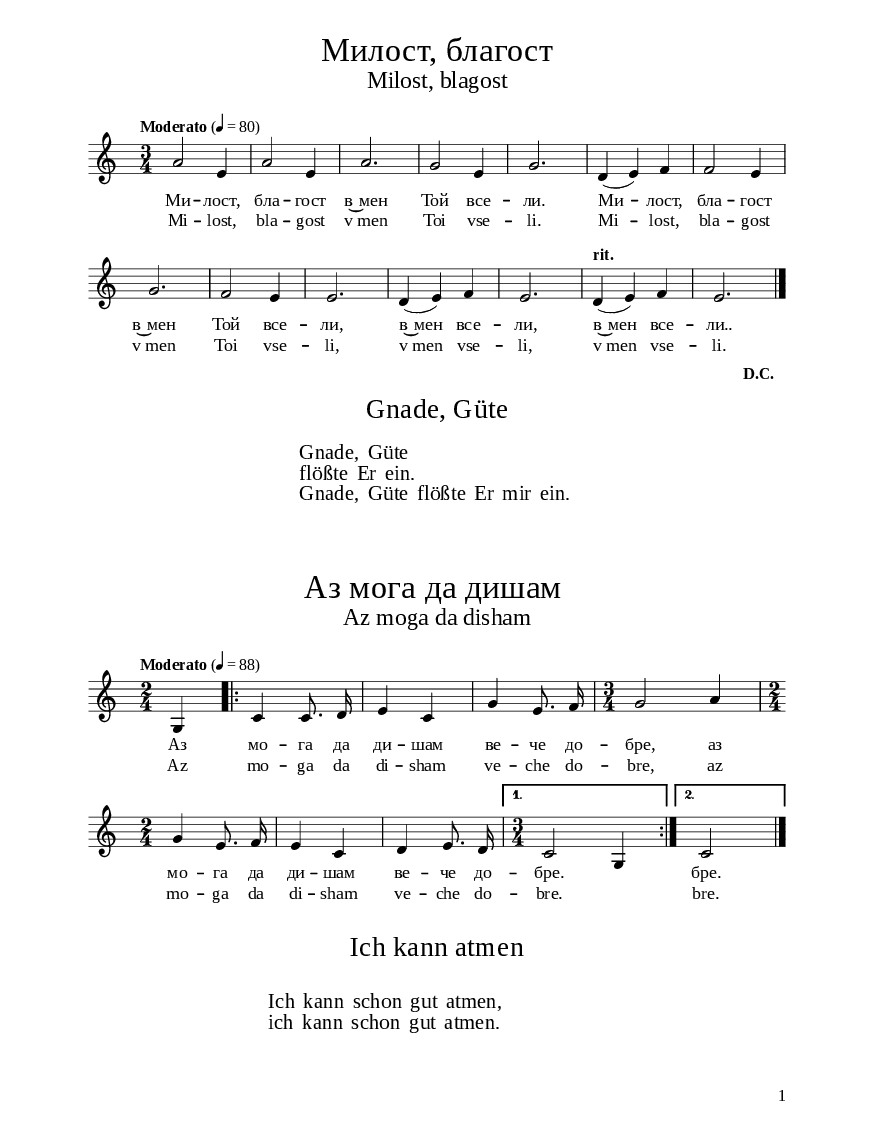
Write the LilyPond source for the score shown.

\version "2.24.0"

% include paper part and global functions
\include "include/globals.ily"

\bookpart {
  \label #'ref171_1
  \tocItem \markup "Милост, благост – Milost, blagost"


  \include "include/bookpart-paper.ily"
  \score {
    \include "include/score-layout.ily"

    \new Voice \absolute {
      \clef treble
      \key a \minor
      \time 3/4
      \tempoFunc "Moderato" 4 "80"
      \autoBeamOff

      a'2 e'4 | % 2
      a'2 e'4 | % 3
      a'2. | % 4
      g'2 e'4 | % 5
      g'2. | % 6
      d'4 ( e'4 ) f'4 | % 7
      f'2 e'4 \break | % 8
      g'2. | % 9
      f'2 e'4 |
      e'2. | % 11
      d'4 ( e'4 ) f'4 | % 12
      e'2. | % 13
      \tempo "rit."  d'4  ( e'4 ) f'4 | % 14
      e'2.\bar "|."

    }

    \addlyrics {
      Ми -- лост, бла -- гост в~мен Той все -- ли.  Ми -- лост, бла -- гост   в~мен Той все -- ли, в~мен все -- ли, в~мен все -- ли..}
      \addlyrics {
        Mi -- lost,
        bla -- gost v_men Toi vse -- li. Mi -- lost, bla
        -- gost v_men Toi vse -- li, v_men vse -- li,
        v_men vse -- li.}


        \header {
          title = \titleFunc "Милост, благост" "Milost, blagost"
        }

        \midi{}

      } % score

      \markup \dc-one "D.C."

      % include foreign translation(s) of the song
      \version "2.24.0"

\markup \fill-line { \fontsize #deTitleFontSize "Gnade, Güte" }
\markup \null
\markup \null
\markup \fontsize #deCoupletFontSize {
  \hspace #19
  \override #`(baseline-skip . ,deCoupletBaselineSkip)

  \column {

\line { " "Gnade, Güte}

\line { " "flößte Er ein. }

\line { " "Gnade, Güte flößte Er mir ein.}
  }
}


       \markup \empty-three

         \label #'ref171_2
        \tocItem \markup "Аз мога да дишам – Az moga da disham"

      \include "include/bookpart-paper.ily"
      \score {
        \include "include/score-layout.ily"

        \new Voice \absolute {
          \clef treble
          \key c \major
          \time 2/4
          \tempoFunc "Moderato" 4 "88"
          \autoBeamOff
          \partial 4
          g4 \repeat volta 2 {
            |
            c'4 c'8. d'16 | % 3
            e'4 c'4 | % 4
            g'4 e'8. f'16 | % 5
            \time 3/4  g'2 a'4 |  \break
            \time 2/4  g'4 e'8. f'16 | % 7
            e'4 c'4 | % 8
            d'4 e'8. d'16 | % 9
            \time 3/4
          }
          \alternative {
            {
              c'2 g4 |

            }
            {c'2 \bar "|."  }
          }
        }

        \addlyrics {
          Аз мо -- га
          да ди -- шам ве -- че до -- бре, аз мо -- га
          да ди -- шам ве -- че до -- бре. \skip4 бре.}
          \addlyrics {
            Az mo -- ga
            da di -- sham ve -- che do -- bre, az mo -- ga
            da di -- sham ve -- che do -- bre. \skip4 bre.}

            \header {
              title = \titleFunc "Аз мога да дишам " "Az moga da disham"
            }

            \midi{}

          } % score




          % include foreign translation(s) of the song
          \version "2.22.1"

\markup \fill-line { \fontsize #deTitleFontSize "Ich kann atmen" }
\markup \null
\markup \null
\markup \fontsize #deCoupletFontSize {
  \hspace #16
  \override #`(baseline-skip . ,deCoupletBaselineSkip)

  \column {
    \line { " " }

\line { " "Ich kann schon gut atmen, }

\line { " "ich kann schon gut atmen.}

  }
}


        } % bookpart

